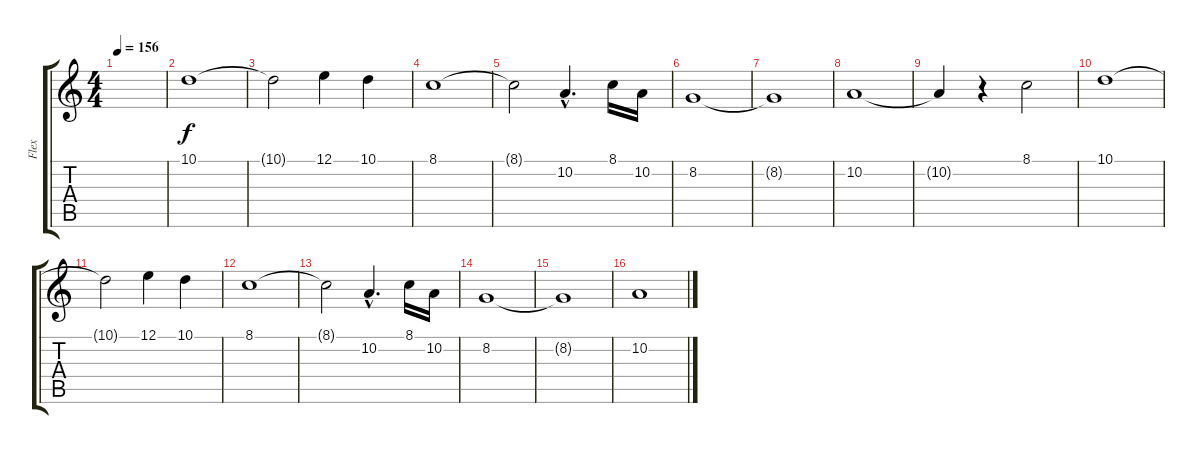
\track ("Flex" "Flex") {instrument panflute}
\staff {score tabs}
\tuning (E4 B3 G3 D3 A2 E2) {hide}
\ts (4 4)
\tempo 156
\clef g2
\ks c
|
10.1.1 |
10.1{t}.2 12.1.4 10.1.4 |
8.1.1 |
8.1{t}.2 10.2{hac}.4{d} 8.1.16 10.2.16 |
8.2.1 |
8.2{t}.1 |
10.2.1 |
10.2{t}.4 r.4 8.1.2 |
10.1.1 |
10.1{t}.2 12.1.4 10.1.4 |
8.1.1 |
8.1{t}.2 10.2{hac}.4{d} 8.1.16 10.2.16 |
8.2.1 |
8.2{t}.1 |
10.2.1
